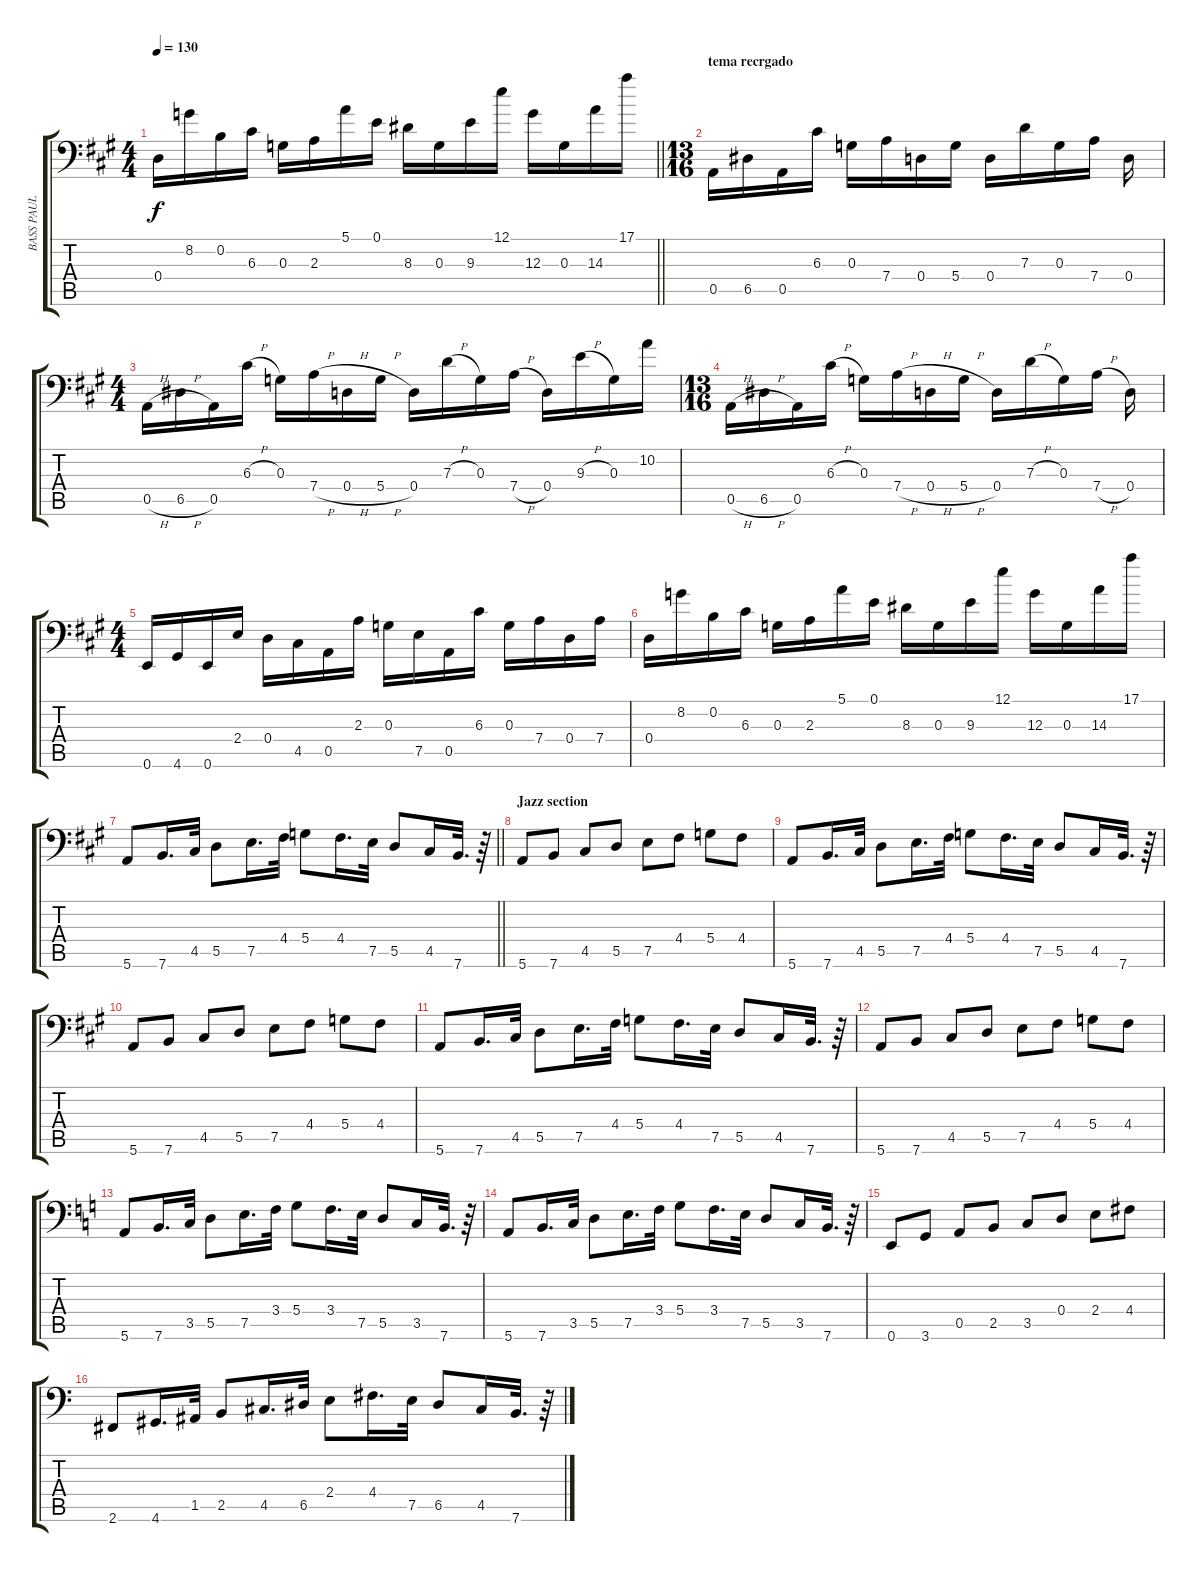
\track ("BASS PAUL" "BASS PAUL") {instrument electricbassfinger}
\staff {score tabs}
\tuning (E3 B2 G2 D2 A1 E1) {hide}
\ts (4 4)
\tempo 130
\clef f4
\barLineRight lightlight
\ks a
0.4.16{dy f} 8.2.16 0.2.16 6.3.16 0.3.16 2.3.16 5.1.16 0.1.16 8.3.16 0.3.16 9.3.16 12.1.16 12.3.16 0.3.16 14.3.16 17.1.16 |
\ts (13 16)
\section ("" "tema recrgado")
0.5.16 6.5.16 0.5.16 6.3.16 0.3.16 7.4.16 0.4.16 5.4.16 0.4.16 7.3.16 0.3.16 7.4.16 0.4.16 |
\ts (4 4)
0.5{h}.16 6.5{h}.16 0.5.16 6.3{h}.16 0.3.16 7.4{h}.16 0.4{h}.16 5.4{h}.16 0.4.16 7.3{h}.16 0.3.16 7.4{h}.16 0.4.16 9.3{h}.16 0.3.16 10.2.16 |
\ts (13 16)
0.5{h}.16 6.5{h}.16 0.5.16 6.3{h}.16 0.3.16 7.4{h}.16 0.4{h}.16 5.4{h}.16 0.4.16 7.3{h}.16 0.3.16 7.4{h}.16 0.4.16 |
\ts (4 4)
0.6.16 4.6.16 0.6.16 2.4.16 0.4.16 4.5.16 0.5.16 2.3.16 0.3.16 7.5.16 0.5.16 6.3.16 0.3.16 7.4.16 0.4.16 7.4.16 |
0.4.16 8.2.16 0.2.16 6.3.16 0.3.16 2.3.16 5.1.16 0.1.16 8.3.16 0.3.16 9.3.16 12.1.16 12.3.16 0.3.16 14.3.16 17.1.16 |
\barLineRight lightlight
5.6.8 7.6.16{d} 4.5.32 5.5.8 7.5.16{d} 4.4.32 5.4.8 4.4.16{d} 7.5.32 5.5.8 4.5.16 7.6.32{d} r.64 |
\section ("" "Jazz section")
5.6.8 7.6.8 4.5.8 5.5.8 7.5.8 4.4.8 5.4.8 4.4.8 |
5.6.8 7.6.16{d} 4.5.32 5.5.8 7.5.16{d} 4.4.32 5.4.8 4.4.16{d} 7.5.32 5.5.8 4.5.16 7.6.32{d} r.64 |
5.6.8 7.6.8 4.5.8 5.5.8 7.5.8 4.4.8 5.4.8 4.4.8 |
5.6.8 7.6.16{d} 4.5.32 5.5.8 7.5.16{d} 4.4.32 5.4.8 4.4.16{d} 7.5.32 5.5.8 4.5.16 7.6.32{d} r.64 |
5.6.8 7.6.8 4.5.8 5.5.8 7.5.8 4.4.8 5.4.8 4.4.8 |
\ks c
5.6.8 7.6.16{d} 3.5.32 5.5.8 7.5.16{d} 3.4.32 5.4.8 3.4.16{d} 7.5.32 5.5.8 3.5.16 7.6.32{d} r.64 |
5.6.8 7.6.16{d} 3.5.32 5.5.8 7.5.16{d} 3.4.32 5.4.8 3.4.16{d} 7.5.32 5.5.8 3.5.16 7.6.32{d} r.64 |
0.6.8 3.6.8 0.5.8 2.5.8 3.5.8 0.4.8 2.4.8 4.4.8 |
2.6.8 4.6.16{d} 1.5.32 2.5.8 4.5.16{d} 6.5.32 2.4.8 4.4.16{d} 7.5.32 6.5.8 4.5.16 7.6.32{d} r.64
